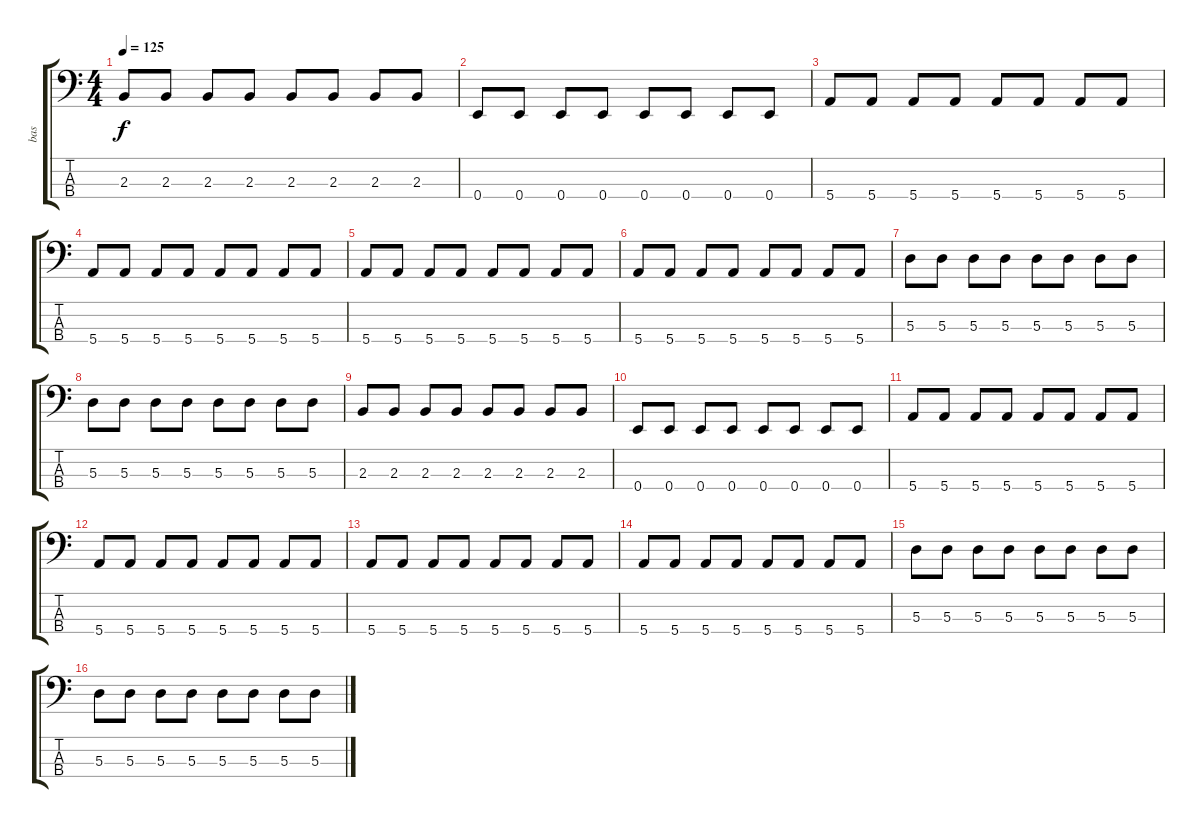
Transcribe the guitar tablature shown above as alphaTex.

\track ("bas" "bas") {instrument electricbassfinger}
\staff {score tabs}
\tuning (G2 D2 A1 E1) {hide}
\ts (4 4)
\tempo 125
\clef f4
\ks c
2.3.8{dy f} 2.3.8 2.3.8 2.3.8 2.3.8 2.3.8 2.3.8 2.3.8 |
0.4.8 0.4.8 0.4.8 0.4.8 0.4.8 0.4.8 0.4.8 0.4.8 |
5.4.8 5.4.8 5.4.8 5.4.8 5.4.8 5.4.8 5.4.8 5.4.8 |
5.4.8 5.4.8 5.4.8 5.4.8 5.4.8 5.4.8 5.4.8 5.4.8 |
5.4.8{volume 14} 5.4.8 5.4.8 5.4.8 5.4.8 5.4.8 5.4.8 5.4.8 |
5.4.8 5.4.8 5.4.8 5.4.8 5.4.8 5.4.8 5.4.8 5.4.8 |
5.3.8 5.3.8 5.3.8 5.3.8 5.3.8 5.3.8 5.3.8 5.3.8 |
5.3.8 5.3.8 5.3.8 5.3.8 5.3.8 5.3.8 5.3.8 5.3.8 |
2.3.8{volume 10} 2.3.8 2.3.8 2.3.8 2.3.8 2.3.8 2.3.8 2.3.8 |
0.4.8 0.4.8 0.4.8 0.4.8 0.4.8 0.4.8 0.4.8 0.4.8 |
5.4.8 5.4.8 5.4.8 5.4.8 5.4.8 5.4.8 5.4.8 5.4.8 |
5.4.8 5.4.8 5.4.8 5.4.8 5.4.8 5.4.8 5.4.8 5.4.8 |
5.4.8{volume 8} 5.4.8 5.4.8 5.4.8 5.4.8 5.4.8 5.4.8 5.4.8 |
5.4.8 5.4.8 5.4.8 5.4.8 5.4.8 5.4.8 5.4.8 5.4.8 |
5.3.8 5.3.8 5.3.8 5.3.8 5.3.8 5.3.8 5.3.8 5.3.8 |
5.3.8 5.3.8 5.3.8 5.3.8 5.3.8 5.3.8 5.3.8 5.3.8
